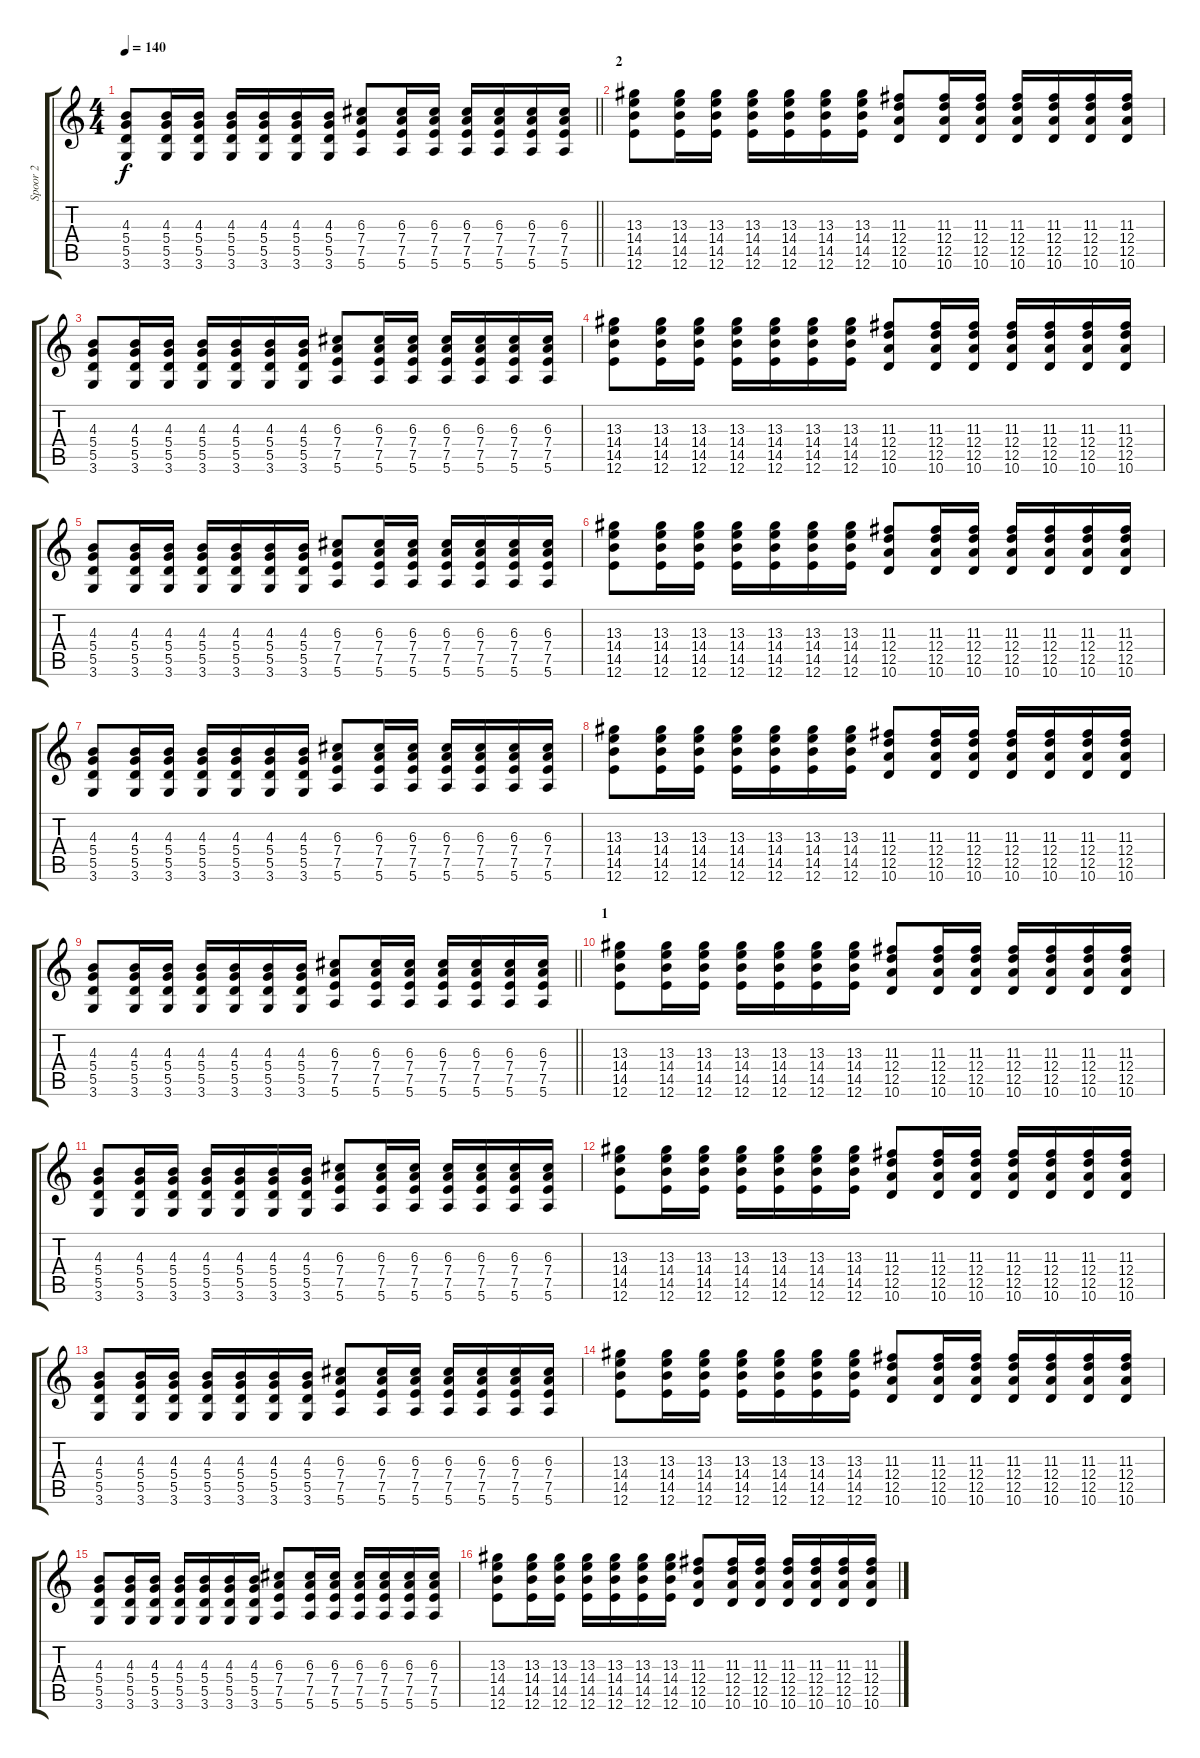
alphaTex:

\track ("Spoor 2" "Spoor 2") {instrument overdrivenguitar}
\staff {score tabs}
\tuning (E4 B3 G3 D3 A2 E2) {hide}
\ts (4 4)
\tempo 140
\clef g2
\barLineRight lightlight
\ks c
(4.3 5.4 5.5 3.6).8{dy f} (4.3 5.4 5.5 3.6).16 (4.3 5.4 5.5 3.6).16 (4.3 5.4 5.5 3.6).16 (4.3 5.4 5.5 3.6).16 (4.3 5.4 5.5 3.6).16 (4.3 5.4 5.5 3.6).16 (6.3 7.4 7.5 5.6).8 (6.3 7.4 7.5 5.6).16 (6.3 7.4 7.5 5.6).16 (6.3 7.4 7.5 5.6).16 (6.3 7.4 7.5 5.6).16 (6.3 7.4 7.5 5.6).16 (6.3 7.4 7.5 5.6).16 |
\section ("" "2")
(13.3 14.4 14.5 12.6).8 (13.3 14.4 14.5 12.6).16 (13.3 14.4 14.5 12.6).16 (13.3 14.4 14.5 12.6).16 (13.3 14.4 14.5 12.6).16 (13.3 14.4 14.5 12.6).16 (13.3 14.4 14.5 12.6).16 (11.3 12.4 12.5 10.6).8 (11.3 12.4 12.5 10.6).16 (11.3 12.4 12.5 10.6).16 (11.3 12.4 12.5 10.6).16 (11.3 12.4 12.5 10.6).16 (11.3 12.4 12.5 10.6).16 (11.3 12.4 12.5 10.6).16 |
(4.3 5.4 5.5 3.6).8 (4.3 5.4 5.5 3.6).16 (4.3 5.4 5.5 3.6).16 (4.3 5.4 5.5 3.6).16 (4.3 5.4 5.5 3.6).16 (4.3 5.4 5.5 3.6).16 (4.3 5.4 5.5 3.6).16 (6.3 7.4 7.5 5.6).8 (6.3 7.4 7.5 5.6).16 (6.3 7.4 7.5 5.6).16 (6.3 7.4 7.5 5.6).16 (6.3 7.4 7.5 5.6).16 (6.3 7.4 7.5 5.6).16 (6.3 7.4 7.5 5.6).16 |
(13.3 14.4 14.5 12.6).8 (13.3 14.4 14.5 12.6).16 (13.3 14.4 14.5 12.6).16 (13.3 14.4 14.5 12.6).16 (13.3 14.4 14.5 12.6).16 (13.3 14.4 14.5 12.6).16 (13.3 14.4 14.5 12.6).16 (11.3 12.4 12.5 10.6).8 (11.3 12.4 12.5 10.6).16 (11.3 12.4 12.5 10.6).16 (11.3 12.4 12.5 10.6).16 (11.3 12.4 12.5 10.6).16 (11.3 12.4 12.5 10.6).16 (11.3 12.4 12.5 10.6).16 |
(4.3 5.4 5.5 3.6).8 (4.3 5.4 5.5 3.6).16 (4.3 5.4 5.5 3.6).16 (4.3 5.4 5.5 3.6).16 (4.3 5.4 5.5 3.6).16 (4.3 5.4 5.5 3.6).16 (4.3 5.4 5.5 3.6).16 (6.3 7.4 7.5 5.6).8 (6.3 7.4 7.5 5.6).16 (6.3 7.4 7.5 5.6).16 (6.3 7.4 7.5 5.6).16 (6.3 7.4 7.5 5.6).16 (6.3 7.4 7.5 5.6).16 (6.3 7.4 7.5 5.6).16 |
(13.3 14.4 14.5 12.6).8 (13.3 14.4 14.5 12.6).16 (13.3 14.4 14.5 12.6).16 (13.3 14.4 14.5 12.6).16 (13.3 14.4 14.5 12.6).16 (13.3 14.4 14.5 12.6).16 (13.3 14.4 14.5 12.6).16 (11.3 12.4 12.5 10.6).8 (11.3 12.4 12.5 10.6).16 (11.3 12.4 12.5 10.6).16 (11.3 12.4 12.5 10.6).16 (11.3 12.4 12.5 10.6).16 (11.3 12.4 12.5 10.6).16 (11.3 12.4 12.5 10.6).16 |
(4.3 5.4 5.5 3.6).8 (4.3 5.4 5.5 3.6).16 (4.3 5.4 5.5 3.6).16 (4.3 5.4 5.5 3.6).16 (4.3 5.4 5.5 3.6).16 (4.3 5.4 5.5 3.6).16 (4.3 5.4 5.5 3.6).16 (6.3 7.4 7.5 5.6).8 (6.3 7.4 7.5 5.6).16 (6.3 7.4 7.5 5.6).16 (6.3 7.4 7.5 5.6).16 (6.3 7.4 7.5 5.6).16 (6.3 7.4 7.5 5.6).16 (6.3 7.4 7.5 5.6).16 |
(13.3 14.4 14.5 12.6).8 (13.3 14.4 14.5 12.6).16 (13.3 14.4 14.5 12.6).16 (13.3 14.4 14.5 12.6).16 (13.3 14.4 14.5 12.6).16 (13.3 14.4 14.5 12.6).16 (13.3 14.4 14.5 12.6).16 (11.3 12.4 12.5 10.6).8 (11.3 12.4 12.5 10.6).16 (11.3 12.4 12.5 10.6).16 (11.3 12.4 12.5 10.6).16 (11.3 12.4 12.5 10.6).16 (11.3 12.4 12.5 10.6).16 (11.3 12.4 12.5 10.6).16 |
\barLineRight lightlight
(4.3 5.4 5.5 3.6).8 (4.3 5.4 5.5 3.6).16 (4.3 5.4 5.5 3.6).16 (4.3 5.4 5.5 3.6).16 (4.3 5.4 5.5 3.6).16 (4.3 5.4 5.5 3.6).16 (4.3 5.4 5.5 3.6).16 (6.3 7.4 7.5 5.6).8 (6.3 7.4 7.5 5.6).16 (6.3 7.4 7.5 5.6).16 (6.3 7.4 7.5 5.6).16 (6.3 7.4 7.5 5.6).16 (6.3 7.4 7.5 5.6).16 (6.3 7.4 7.5 5.6).16 |
\section ("" "1")
(13.3 14.4 14.5 12.6).8 (13.3 14.4 14.5 12.6).16 (13.3 14.4 14.5 12.6).16 (13.3 14.4 14.5 12.6).16 (13.3 14.4 14.5 12.6).16 (13.3 14.4 14.5 12.6).16 (13.3 14.4 14.5 12.6).16 (11.3 12.4 12.5 10.6).8 (11.3 12.4 12.5 10.6).16 (11.3 12.4 12.5 10.6).16 (11.3 12.4 12.5 10.6).16 (11.3 12.4 12.5 10.6).16 (11.3 12.4 12.5 10.6).16 (11.3 12.4 12.5 10.6).16 |
(4.3 5.4 5.5 3.6).8 (4.3 5.4 5.5 3.6).16 (4.3 5.4 5.5 3.6).16 (4.3 5.4 5.5 3.6).16 (4.3 5.4 5.5 3.6).16 (4.3 5.4 5.5 3.6).16 (4.3 5.4 5.5 3.6).16 (6.3 7.4 7.5 5.6).8 (6.3 7.4 7.5 5.6).16 (6.3 7.4 7.5 5.6).16 (6.3 7.4 7.5 5.6).16 (6.3 7.4 7.5 5.6).16 (6.3 7.4 7.5 5.6).16 (6.3 7.4 7.5 5.6).16 |
(13.3 14.4 14.5 12.6).8 (13.3 14.4 14.5 12.6).16 (13.3 14.4 14.5 12.6).16 (13.3 14.4 14.5 12.6).16 (13.3 14.4 14.5 12.6).16 (13.3 14.4 14.5 12.6).16 (13.3 14.4 14.5 12.6).16 (11.3 12.4 12.5 10.6).8 (11.3 12.4 12.5 10.6).16 (11.3 12.4 12.5 10.6).16 (11.3 12.4 12.5 10.6).16 (11.3 12.4 12.5 10.6).16 (11.3 12.4 12.5 10.6).16 (11.3 12.4 12.5 10.6).16 |
(4.3 5.4 5.5 3.6).8 (4.3 5.4 5.5 3.6).16 (4.3 5.4 5.5 3.6).16 (4.3 5.4 5.5 3.6).16 (4.3 5.4 5.5 3.6).16 (4.3 5.4 5.5 3.6).16 (4.3 5.4 5.5 3.6).16 (6.3 7.4 7.5 5.6).8 (6.3 7.4 7.5 5.6).16 (6.3 7.4 7.5 5.6).16 (6.3 7.4 7.5 5.6).16 (6.3 7.4 7.5 5.6).16 (6.3 7.4 7.5 5.6).16 (6.3 7.4 7.5 5.6).16 |
(13.3 14.4 14.5 12.6).8 (13.3 14.4 14.5 12.6).16 (13.3 14.4 14.5 12.6).16 (13.3 14.4 14.5 12.6).16 (13.3 14.4 14.5 12.6).16 (13.3 14.4 14.5 12.6).16 (13.3 14.4 14.5 12.6).16 (11.3 12.4 12.5 10.6).8 (11.3 12.4 12.5 10.6).16 (11.3 12.4 12.5 10.6).16 (11.3 12.4 12.5 10.6).16 (11.3 12.4 12.5 10.6).16 (11.3 12.4 12.5 10.6).16 (11.3 12.4 12.5 10.6).16 |
(4.3 5.4 5.5 3.6).8 (4.3 5.4 5.5 3.6).16 (4.3 5.4 5.5 3.6).16 (4.3 5.4 5.5 3.6).16 (4.3 5.4 5.5 3.6).16 (4.3 5.4 5.5 3.6).16 (4.3 5.4 5.5 3.6).16 (6.3 7.4 7.5 5.6).8 (6.3 7.4 7.5 5.6).16 (6.3 7.4 7.5 5.6).16 (6.3 7.4 7.5 5.6).16 (6.3 7.4 7.5 5.6).16 (6.3 7.4 7.5 5.6).16 (6.3 7.4 7.5 5.6).16 |
(13.3 14.4 14.5 12.6).8 (13.3 14.4 14.5 12.6).16 (13.3 14.4 14.5 12.6).16 (13.3 14.4 14.5 12.6).16 (13.3 14.4 14.5 12.6).16 (13.3 14.4 14.5 12.6).16 (13.3 14.4 14.5 12.6).16 (11.3 12.4 12.5 10.6).8 (11.3 12.4 12.5 10.6).16 (11.3 12.4 12.5 10.6).16 (11.3 12.4 12.5 10.6).16 (11.3 12.4 12.5 10.6).16 (11.3 12.4 12.5 10.6).16 (11.3 12.4 12.5 10.6).16
